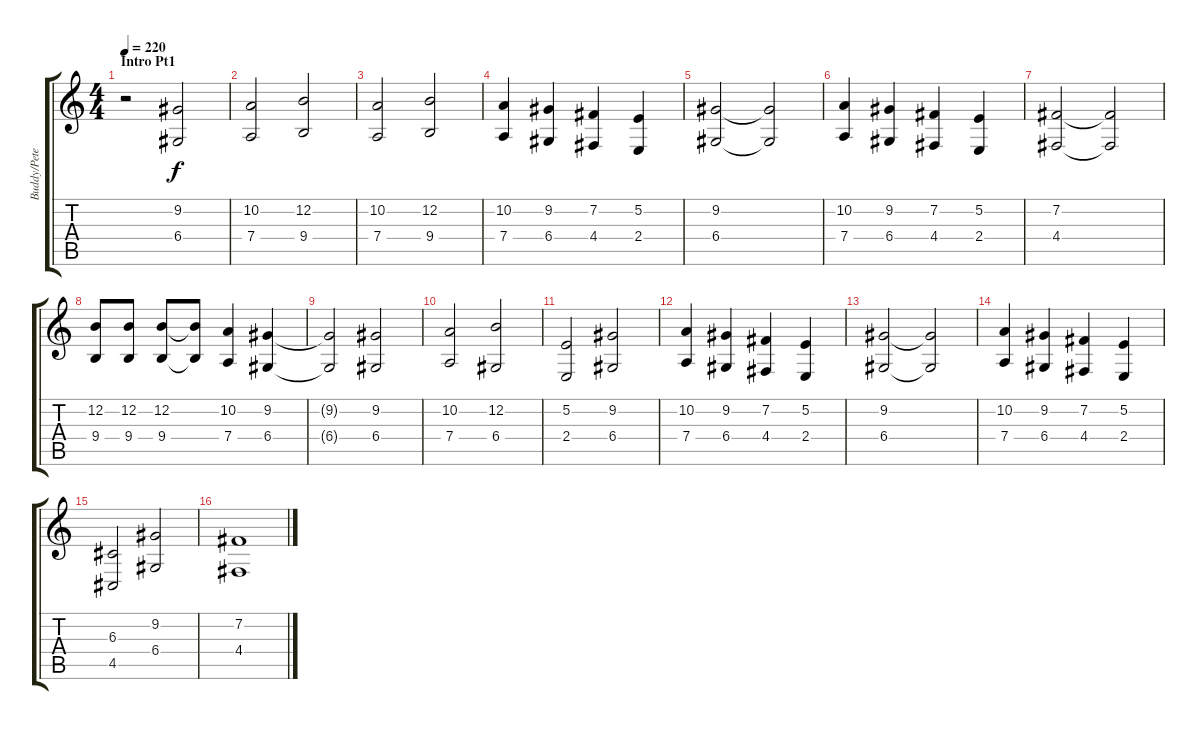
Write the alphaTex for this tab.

\track ("Buddy/Pete - Trombone" "Buddy/Pete") {instrument trombone}
\staff {score tabs}
\tuning (E4 B3 G3 D3 A2 E2) {hide}
\ts (4 4)
\section ("" "Intro Pt1")
\tempo 220
\clef g2
\ks c
r.2{dy f instrument trombone} (9.2 6.4).2 |
(10.2 7.4).2 (12.2 9.4).2 |
(10.2 7.4).2 (12.2 9.4).2 |
(10.2 7.4).4 (9.2 6.4).4 (7.2 4.4).4 (5.2 2.4).4 |
(9.2 6.4).2 (9.2{t} 6.4{t}).2 |
(10.2 7.4).4 (9.2 6.4).4 (7.2 4.4).4 (5.2 2.4).4 |
(7.2 4.4).2 (7.2{t} 4.4{t}).2 |
(12.2 9.4).8 (12.2 9.4).8 (12.2 9.4).8 (12.2{t} 9.4{t}).8 (10.2 7.4).4 (9.2 6.4).4 |
(9.2{t} 6.4{t}).2 (9.2 6.4).2 |
(10.2 7.4).2 (12.2 6.4).2 |
(5.2 2.4).2 (9.2 6.4).2 |
(10.2 7.4).4 (9.2 6.4).4 (7.2 4.4).4 (5.2 2.4).4 |
(9.2 6.4).2 (9.2{t} 6.4{t}).2 |
(10.2 7.4).4 (9.2 6.4).4 (7.2 4.4).4 (5.2 2.4).4 |
(6.3 4.5).2 (9.2 6.4).2 |
(7.2 4.4).1
